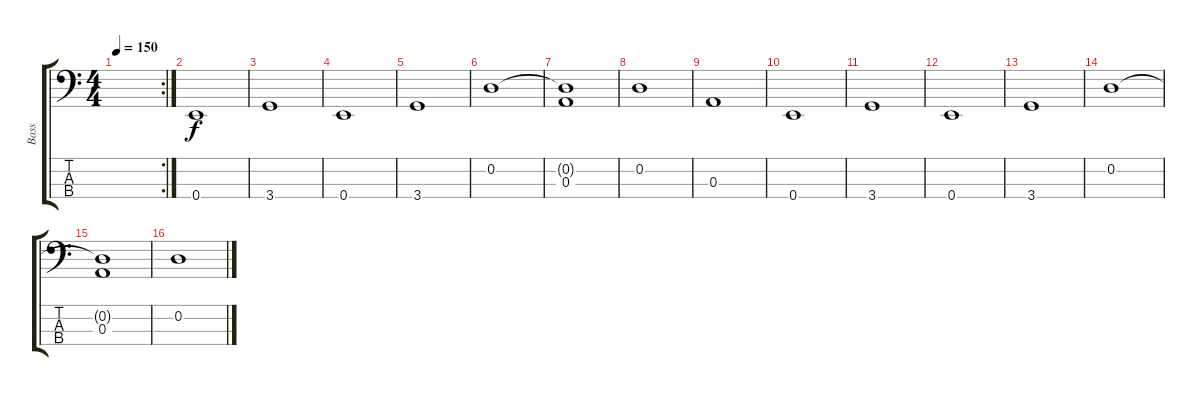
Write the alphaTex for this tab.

\track ("Bass" "Bass") {instrument electricbassfinger}
\staff {score tabs}
\tuning (G2 D2 A1 E1) {hide}
\rc 2
\ts (4 4)
\tempo 150
\clef f4
\ks c
|
0.4.1 |
3.4.1 |
0.4.1 |
3.4.1 |
0.2.1 |
(0.2{t} 0.3).1 |
0.2.1 |
0.3.1 |
0.4.1 |
3.4.1 |
0.4.1 |
3.4.1 |
0.2.1 |
(0.2{t} 0.3).1 |
0.2.1
